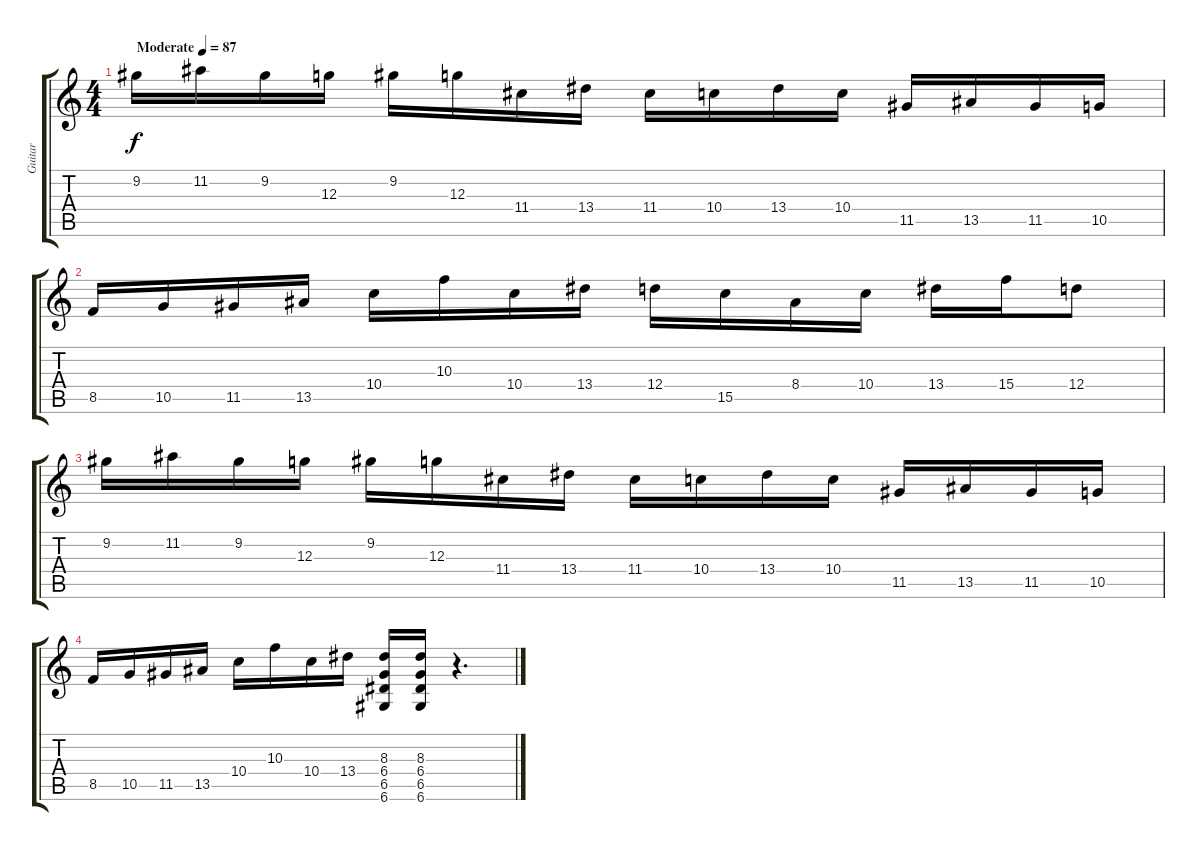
\track ("Guitar" "Guitar") {instrument overdrivenguitar}
\staff {score tabs}
\tuning (E4 B3 G3 D3 A2 D2) {hide}
\ts (4 4)
\tempo (87 "Moderate")
\clef g2
\ks c
9.2.16{dy f instrument overdrivenguitar} 11.2.16 9.2.16 12.3.16 9.2.16 12.3.16 11.4.16 13.4.16 11.4.16 10.4.16 13.4.16 10.4.16 11.5.16 13.5.16 11.5.16 10.5.16 |
8.5.16 10.5.16 11.5.16 13.5.16 10.4.16 10.3.16 10.4.16 13.4.16 12.4.16 15.5.16 8.4.16 10.4.16 13.4.16 15.4.16 12.4.8 |
9.2.16 11.2.16 9.2.16 12.3.16 9.2.16 12.3.16 11.4.16 13.4.16 11.4.16 10.4.16 13.4.16 10.4.16 11.5.16 13.5.16 11.5.16 10.5.16 |
8.5.16 10.5.16 11.5.16 13.5.16 10.4.16 10.3.16 10.4.16 13.4.16 (8.3 6.4 6.5 6.6).16 (8.3 6.4 6.5 6.6).16 r.4{d}
